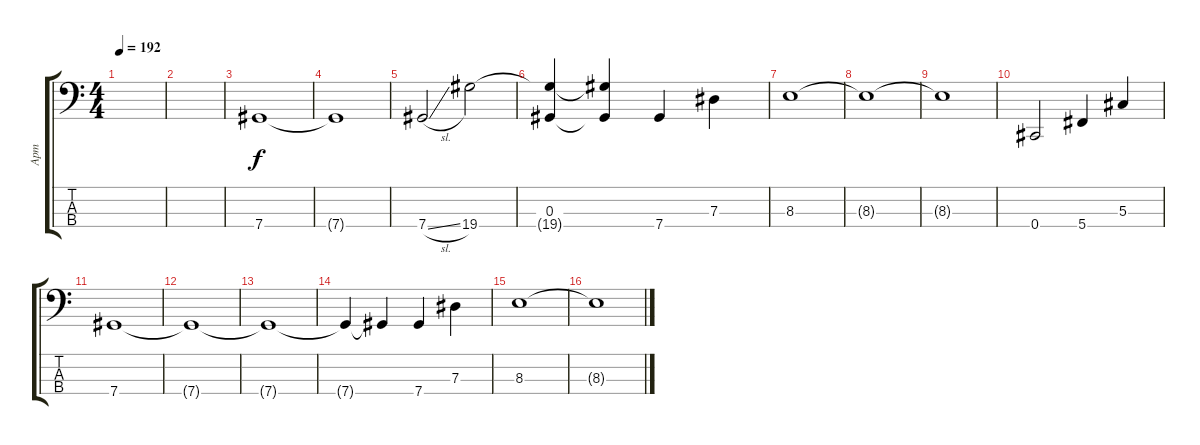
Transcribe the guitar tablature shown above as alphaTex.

\track ("Aрт" "Aрт") {instrument electricbasspick}
\staff {score tabs}
\tuning (Gb2 Db2 Ab1 Db1) {hide}
\ts (4 4)
\tempo 192
\clef f4
\ks c
|
|
7.4.1 |
7.4{t}.1 |
7.4{sl}.2 19.4.2 |
(0.3 19.4{t}).4 (0.3{t} 19.4{t}).4 7.4.4 7.3.4 |
8.3.1 |
8.3{t}.1 |
8.3{t}.1 |
0.4.2 5.4.4 5.3.4 |
7.4.1 |
7.4{t}.1 |
7.4{t}.1 |
7.4{t}.4 7.4{t}.4 7.4.4 7.3.4 |
8.3.1 |
8.3{t}.1
